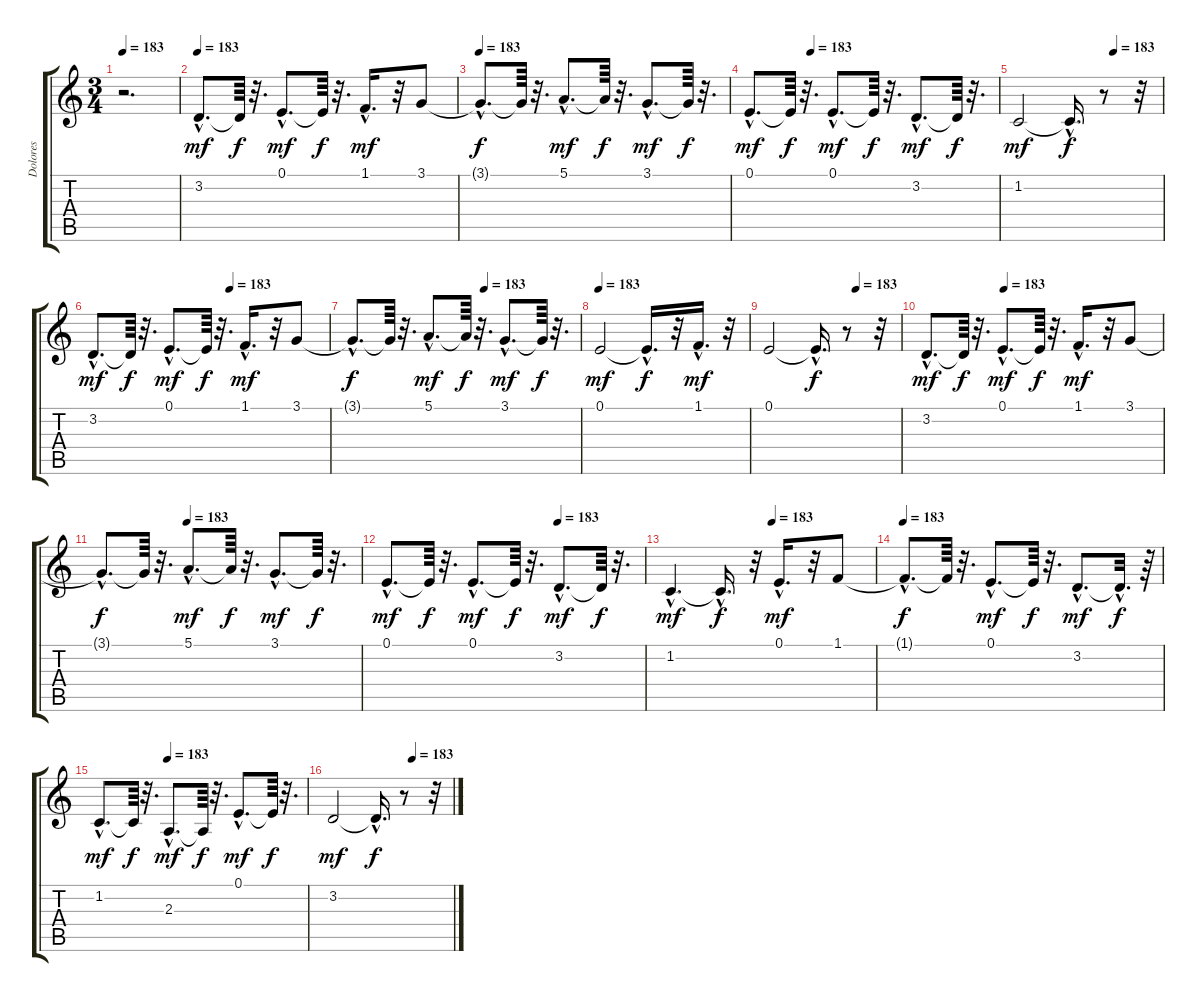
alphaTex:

\track ("Dolores" "Dolores") {instrument panflute}
\staff {score tabs}
\tuning (E4 B3 G3 D3 A2 E2) {hide}
\ts (3 4)
\tempo 183
\clef g2
\ks c
r.2{d dy f} |
\tempo 183
3.2{hac}.8{d dy mf} 3.2{t}.64{dy f} r.32{d} 0.1{hac}.8{d dy mf} 0.1{t}.64{dy f} r.32{d} 1.1{hac}.16{d dy mf} r.32 3.1.8 |
\tempo 183
3.1{hac t}.8{d dy f} 3.1{t}.64 r.32{d} 5.1{hac}.8{d dy mf} 5.1{t}.64{dy f} r.32{d} 3.1{hac}.8{d dy mf} 3.1{t}.64{dy f} r.32{d} |
\tempo (183 0.25)
0.1{hac}.8{d dy mf} 0.1{t}.64{dy f} r.32{d} 0.1{hac}.8{d dy mf} 0.1{t}.64{dy f} r.32{d} 3.2{hac}.8{d dy mf} 3.2{t}.64{dy f} r.32{d} |
\tempo (183 0.6666666666666666)
1.2.2{dy mf} 1.2{hac t}.16{d dy f} r.8 r.32 |
\tempo (183 0.5833333333333334)
3.2{hac}.8{d dy mf} 3.2{t}.64{dy f} r.32{d} 0.1{hac}.8{d dy mf} 0.1{t}.64{dy f} r.32{d} 1.1{hac}.16{d dy mf} r.32 3.1.8 |
\tempo (183 0.5833333333333334)
3.1{hac t}.8{d dy f} 3.1{t}.64 r.32{d} 5.1{hac}.8{d dy mf} 5.1{t}.64{dy f} r.32{d} 3.1{hac}.8{d dy mf} 3.1{t}.64{dy f} r.32{d} |
\tempo 183
0.1.2{dy mf} 0.1{hac t}.16{d dy f} r.32 1.1{hac}.16{d dy mf} r.32 |
\tempo (183 0.6666666666666666)
0.1.2 0.1{hac t}.16{d dy f} r.8 r.32 |
\tempo (183 0.3333333333333333)
3.2{hac}.8{d dy mf} 3.2{t}.64{dy f} r.32{d} 0.1{hac}.8{d dy mf} 0.1{t}.64{dy f} r.32{d} 1.1{hac}.16{d dy mf} r.32 3.1.8 |
\tempo (183 0.3333333333333333)
3.1{hac t}.8{d dy f} 3.1{t}.64 r.32{d} 5.1{hac}.8{d dy mf} 5.1{t}.64{dy f} r.32{d} 3.1{hac}.8{d dy mf} 3.1{t}.64{dy f} r.32{d} |
\tempo (183 0.6666666666666666)
0.1{hac}.8{d dy mf} 0.1{t}.64{dy f} r.32{d} 0.1{hac}.8{d dy mf} 0.1{t}.64{dy f} r.32{d} 3.2{hac}.8{d dy mf} 3.2{t}.64{dy f} r.32{d} |
\tempo (183 0.5)
1.2{hac}.4{d dy mf} 1.2{hac t}.16{d dy f} r.32 0.1{hac}.16{d dy mf} r.32 1.1.8 |
\tempo 183
1.1{hac t}.8{d dy f} 1.1{t}.64 r.32{d} 0.1{hac}.8{d dy mf} 0.1{t}.64{dy f} r.32{d} 3.2{hac}.8{d dy mf} 3.2{hac t}.32{d dy f} r.64 |
\tempo (183 0.3333333333333333)
1.2{hac}.8{d dy mf} 1.2{t}.64{dy f} r.32{d} 2.3{hac}.8{d dy mf} 2.3{t}.64{dy f} r.32{d} 0.1{hac}.8{d dy mf} 0.1{t}.64{dy f} r.32{d} |
\tempo (183 0.6666666666666666)
3.2.2{dy mf} 3.2{hac t}.16{d dy f} r.8 r.32
